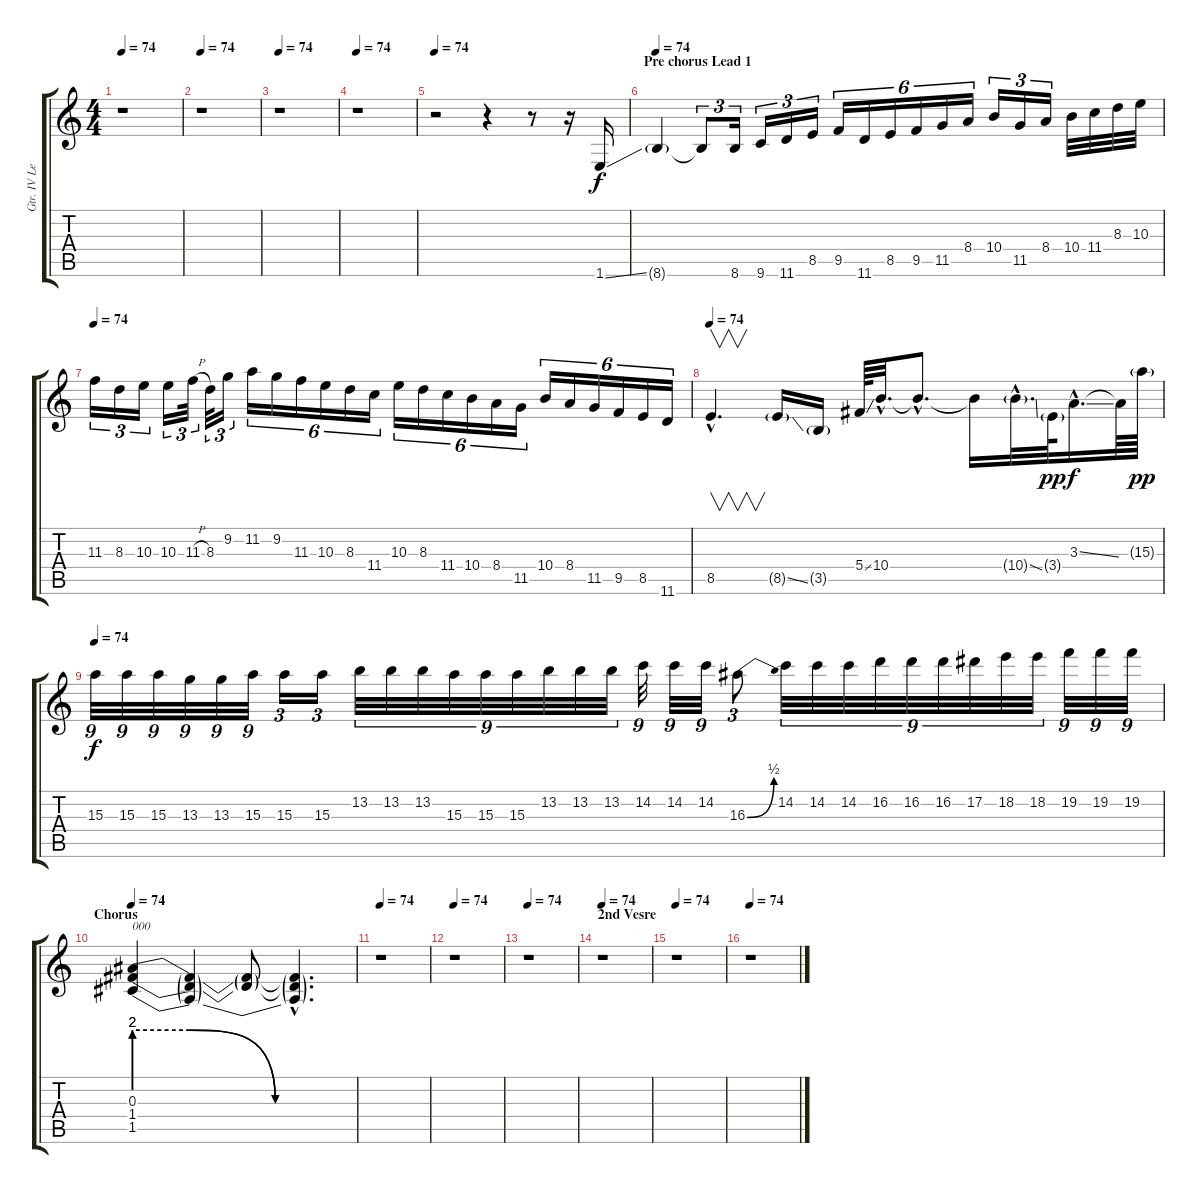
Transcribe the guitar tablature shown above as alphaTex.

\track ("Gtr. IV Lead" "Gtr. IV Le") {instrument electricguitarclean}
\staff {score tabs}
\tuning (Eb4 Bb3 Gb3 Db3 Ab2 Eb2) {hide}
\ts (4 4)
\tempo 74
\clef g2
\ks c
r.1{dy mf} |
\tempo 74
r.1 |
\tempo 74
r.1 |
\tempo 74
r.1 |
\tempo 74
r.2 r.4 r.8 r.16 1.6{ss}.16{dy f balance 4 instrument overdrivenguitar} |
\section ("" "Pre chorus Lead 1")
\tempo 74
8.6{g}.4{balance 4 instrument overdrivenguitar} 8.6{t}.8{tu (3 2)} 8.6.16{tu (3 2)} 9.6.16{tu (3 2)} 11.6.16{tu (3 2)} 8.5.16{tu (3 2)} 9.5.16{tu (6 4)} 11.6.16{tu (6 4)} 8.5.16{tu (6 4)} 9.5.16{tu (6 4)} 11.5.16{tu (6 4)} 8.4.16{tu (6 4)} 10.4.16{tu (3 2)} 11.5.16{tu (3 2)} 8.4.16{tu (3 2)} 10.4.32 11.4.32 8.3.32 10.3.32 |
\tempo 74
11.3.16{tu (3 2) balance 4 instrument overdrivenguitar} 8.3.16{tu (3 2)} 10.3.16{tu (3 2)} 10.3.16{tu (3 2)} 11.3{h}.32{tu (3 2)} 8.3.32{tu (3 2)} 9.2.16{tu (3 2)} 11.2.16{tu (6 4)} 9.2.16{tu (6 4)} 11.3.16{tu (6 4)} 10.3.16{tu (6 4)} 8.3.16{tu (6 4)} 11.4.16{tu (6 4)} 10.3.16{tu (6 4)} 8.3.16{tu (6 4)} 11.4.16{tu (6 4)} 10.4.16{tu (6 4)} 8.4.16{tu (6 4)} 11.5.16{tu (6 4)} 10.4.16{tu (6 4)} 8.4.16{tu (6 4)} 11.5.16{tu (6 4)} 9.5.16{tu (6 4)} 8.5.16{tu (6 4)} 11.6.16{tu (6 4)} |
\tempo 74
8.5{hac}.4{v d balance 4 instrument overdrivenguitar} 8.5{ss g}.16 3.5{g}.16 5.4{ss}.64 10.4{hac}.32{d} 10.4{hac t}.8{d} 10.4{t}.16 10.4{ss g hac}.32{d} 3.4{g}.64{dy pp} 3.3{ss hac}.16{d dy f} 3.3{t}.64 15.3{g}.64{dy pp} |
\tempo 74
15.3.32{tu (9 8) dy f balance 4 instrument overdrivenguitar} 15.3.32{tu (9 8)} 15.3.32{tu (9 8)} 13.3.32{tu (9 8)} 13.3.32{tu (9 8)} 15.3.32{tu (9 8)} 15.3.16{tu (3 2)} 15.3.16{tu (3 2)} 13.2.32{tu (9 8)} 13.2.32{tu (9 8)} 13.2.32{tu (9 8)} 15.3.32{tu (9 8)} 15.3.32{tu (9 8)} 15.3.32{tu (9 8)} 13.2.32{tu (9 8)} 13.2.32{tu (9 8)} 13.2.32{tu (9 8)} 14.2.32{tu (9 8)} 14.2.32{tu (9 8)} 14.2.32{tu (9 8)} 16.3{be (bend 0 0 60 2)}.8{tu (3 2)} 14.2.32{tu (9 8)} 14.2.32{tu (9 8)} 14.2.32{tu (9 8)} 16.2.32{tu (9 8)} 16.2.32{tu (9 8)} 16.2.32{tu (9 8)} 17.2.32{tu (9 8)} 18.2.32{tu (9 8)} 18.2.32{tu (9 8)} 19.2.32{tu (9 8)} 19.2.32{tu (9 8)} 19.2.32{tu (9 8)} |
\section ("" "Chorus")
\tempo 74
(0.3{be (custom 0 8 15 8 38 0 60 0)} 1.4{be (custom 0 8 15 8 38 0 60 0)} 1.5{be (custom 0 8 15 8 38 0 60 0)}).4{txt "000" balance 4 instrument overdrivenguitar} (0.3{t} 1.4{t} 1.5{t}).4 (0.3{t} 1.4{t}).8 (0.3{hac t} 1.4{hac t} 1.5{hac t}).4{d} |
\tempo 74
r.1 |
\tempo 74
r.1 |
\tempo 74
r.1 |
\section ("" "2nd Vesre")
\tempo 74
r.1 |
\tempo 74
r.1 |
\tempo 74
r.1
